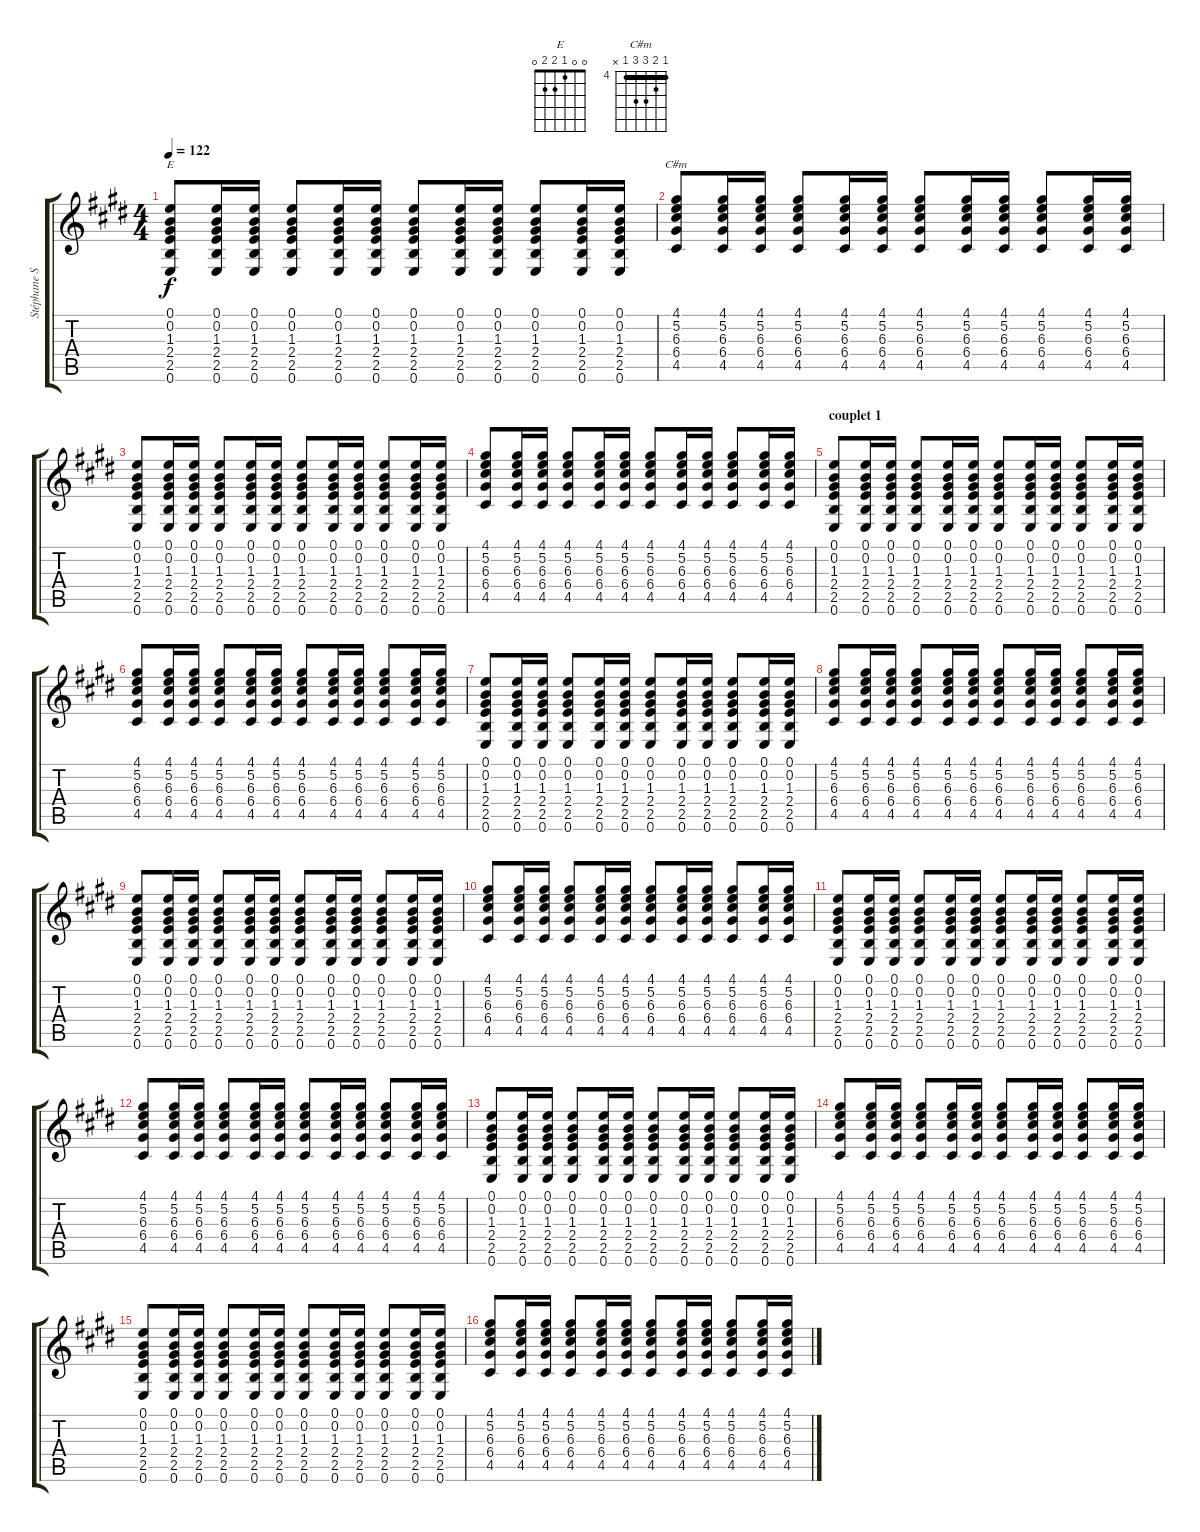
\track ("Stéphane Sirkis (guitare rythmique)" "Stéphane S") {instrument electricguitarmuted}
\staff {score tabs}
\tuning (E4 B3 G3 D3 A2 E2) {hide}
\chord ("E" 0 0 1 2 2 0)
\chord ("C#m" 4 5 6 6 4 x) {firstfret 4 barre 4}
\ts (4 4)
\tempo 122
\clef g2
\ks e
(0.1 0.2 1.3 2.4 2.5 0.6).8{ch "E" dy f volume 12} (0.1 0.2 1.3 2.4 2.5 0.6).16 (0.1 0.2 1.3 2.4 2.5 0.6).16 (0.1 0.2 1.3 2.4 2.5 0.6).8 (0.1 0.2 1.3 2.4 2.5 0.6).16 (0.1 0.2 1.3 2.4 2.5 0.6).16 (0.1 0.2 1.3 2.4 2.5 0.6).8 (0.1 0.2 1.3 2.4 2.5 0.6).16 (0.1 0.2 1.3 2.4 2.5 0.6).16 (0.1 0.2 1.3 2.4 2.5 0.6).8 (0.1 0.2 1.3 2.4 2.5 0.6).16 (0.1 0.2 1.3 2.4 2.5 0.6).16 |
(4.1 5.2 6.3 6.4 4.5).8{ch "C#m"} (4.1 5.2 6.3 6.4 4.5).16 (4.1 5.2 6.3 6.4 4.5).16 (4.1 5.2 6.3 6.4 4.5).8 (4.1 5.2 6.3 6.4 4.5).16 (4.1 5.2 6.3 6.4 4.5).16 (4.1 5.2 6.3 6.4 4.5).8 (4.1 5.2 6.3 6.4 4.5).16 (4.1 5.2 6.3 6.4 4.5).16 (4.1 5.2 6.3 6.4 4.5).8 (4.1 5.2 6.3 6.4 4.5).16 (4.1 5.2 6.3 6.4 4.5).16 |
(0.1 0.2 1.3 2.4 2.5 0.6).8 (0.1 0.2 1.3 2.4 2.5 0.6).16 (0.1 0.2 1.3 2.4 2.5 0.6).16 (0.1 0.2 1.3 2.4 2.5 0.6).8 (0.1 0.2 1.3 2.4 2.5 0.6).16 (0.1 0.2 1.3 2.4 2.5 0.6).16 (0.1 0.2 1.3 2.4 2.5 0.6).8 (0.1 0.2 1.3 2.4 2.5 0.6).16 (0.1 0.2 1.3 2.4 2.5 0.6).16 (0.1 0.2 1.3 2.4 2.5 0.6).8 (0.1 0.2 1.3 2.4 2.5 0.6).16 (0.1 0.2 1.3 2.4 2.5 0.6).16 |
(4.1 5.2 6.3 6.4 4.5).8 (4.1 5.2 6.3 6.4 4.5).16 (4.1 5.2 6.3 6.4 4.5).16 (4.1 5.2 6.3 6.4 4.5).8 (4.1 5.2 6.3 6.4 4.5).16 (4.1 5.2 6.3 6.4 4.5).16 (4.1 5.2 6.3 6.4 4.5).8 (4.1 5.2 6.3 6.4 4.5).16 (4.1 5.2 6.3 6.4 4.5).16 (4.1 5.2 6.3 6.4 4.5).8 (4.1 5.2 6.3 6.4 4.5).16 (4.1 5.2 6.3 6.4 4.5).16 |
\section ("" "couplet 1")
(0.1 0.2 1.3 2.4 2.5 0.6).8{volume 10} (0.1 0.2 1.3 2.4 2.5 0.6).16 (0.1 0.2 1.3 2.4 2.5 0.6).16 (0.1 0.2 1.3 2.4 2.5 0.6).8 (0.1 0.2 1.3 2.4 2.5 0.6).16 (0.1 0.2 1.3 2.4 2.5 0.6).16 (0.1 0.2 1.3 2.4 2.5 0.6).8 (0.1 0.2 1.3 2.4 2.5 0.6).16 (0.1 0.2 1.3 2.4 2.5 0.6).16 (0.1 0.2 1.3 2.4 2.5 0.6).8 (0.1 0.2 1.3 2.4 2.5 0.6).16 (0.1 0.2 1.3 2.4 2.5 0.6).16 |
(4.1 5.2 6.3 6.4 4.5).8 (4.1 5.2 6.3 6.4 4.5).16 (4.1 5.2 6.3 6.4 4.5).16 (4.1 5.2 6.3 6.4 4.5).8 (4.1 5.2 6.3 6.4 4.5).16 (4.1 5.2 6.3 6.4 4.5).16 (4.1 5.2 6.3 6.4 4.5).8 (4.1 5.2 6.3 6.4 4.5).16 (4.1 5.2 6.3 6.4 4.5).16 (4.1 5.2 6.3 6.4 4.5).8 (4.1 5.2 6.3 6.4 4.5).16 (4.1 5.2 6.3 6.4 4.5).16 |
(0.1 0.2 1.3 2.4 2.5 0.6).8 (0.1 0.2 1.3 2.4 2.5 0.6).16 (0.1 0.2 1.3 2.4 2.5 0.6).16 (0.1 0.2 1.3 2.4 2.5 0.6).8 (0.1 0.2 1.3 2.4 2.5 0.6).16 (0.1 0.2 1.3 2.4 2.5 0.6).16 (0.1 0.2 1.3 2.4 2.5 0.6).8 (0.1 0.2 1.3 2.4 2.5 0.6).16 (0.1 0.2 1.3 2.4 2.5 0.6).16 (0.1 0.2 1.3 2.4 2.5 0.6).8 (0.1 0.2 1.3 2.4 2.5 0.6).16 (0.1 0.2 1.3 2.4 2.5 0.6).16 |
(4.1 5.2 6.3 6.4 4.5).8 (4.1 5.2 6.3 6.4 4.5).16 (4.1 5.2 6.3 6.4 4.5).16 (4.1 5.2 6.3 6.4 4.5).8 (4.1 5.2 6.3 6.4 4.5).16 (4.1 5.2 6.3 6.4 4.5).16 (4.1 5.2 6.3 6.4 4.5).8 (4.1 5.2 6.3 6.4 4.5).16 (4.1 5.2 6.3 6.4 4.5).16 (4.1 5.2 6.3 6.4 4.5).8 (4.1 5.2 6.3 6.4 4.5).16 (4.1 5.2 6.3 6.4 4.5).16 |
(0.1 0.2 1.3 2.4 2.5 0.6).8 (0.1 0.2 1.3 2.4 2.5 0.6).16 (0.1 0.2 1.3 2.4 2.5 0.6).16 (0.1 0.2 1.3 2.4 2.5 0.6).8 (0.1 0.2 1.3 2.4 2.5 0.6).16 (0.1 0.2 1.3 2.4 2.5 0.6).16 (0.1 0.2 1.3 2.4 2.5 0.6).8 (0.1 0.2 1.3 2.4 2.5 0.6).16 (0.1 0.2 1.3 2.4 2.5 0.6).16 (0.1 0.2 1.3 2.4 2.5 0.6).8 (0.1 0.2 1.3 2.4 2.5 0.6).16 (0.1 0.2 1.3 2.4 2.5 0.6).16 |
(4.1 5.2 6.3 6.4 4.5).8 (4.1 5.2 6.3 6.4 4.5).16 (4.1 5.2 6.3 6.4 4.5).16 (4.1 5.2 6.3 6.4 4.5).8 (4.1 5.2 6.3 6.4 4.5).16 (4.1 5.2 6.3 6.4 4.5).16 (4.1 5.2 6.3 6.4 4.5).8 (4.1 5.2 6.3 6.4 4.5).16 (4.1 5.2 6.3 6.4 4.5).16 (4.1 5.2 6.3 6.4 4.5).8 (4.1 5.2 6.3 6.4 4.5).16 (4.1 5.2 6.3 6.4 4.5).16 |
(0.1 0.2 1.3 2.4 2.5 0.6).8 (0.1 0.2 1.3 2.4 2.5 0.6).16 (0.1 0.2 1.3 2.4 2.5 0.6).16 (0.1 0.2 1.3 2.4 2.5 0.6).8 (0.1 0.2 1.3 2.4 2.5 0.6).16 (0.1 0.2 1.3 2.4 2.5 0.6).16 (0.1 0.2 1.3 2.4 2.5 0.6).8 (0.1 0.2 1.3 2.4 2.5 0.6).16 (0.1 0.2 1.3 2.4 2.5 0.6).16 (0.1 0.2 1.3 2.4 2.5 0.6).8 (0.1 0.2 1.3 2.4 2.5 0.6).16 (0.1 0.2 1.3 2.4 2.5 0.6).16 |
(4.1 5.2 6.3 6.4 4.5).8 (4.1 5.2 6.3 6.4 4.5).16 (4.1 5.2 6.3 6.4 4.5).16 (4.1 5.2 6.3 6.4 4.5).8 (4.1 5.2 6.3 6.4 4.5).16 (4.1 5.2 6.3 6.4 4.5).16 (4.1 5.2 6.3 6.4 4.5).8 (4.1 5.2 6.3 6.4 4.5).16 (4.1 5.2 6.3 6.4 4.5).16 (4.1 5.2 6.3 6.4 4.5).8 (4.1 5.2 6.3 6.4 4.5).16 (4.1 5.2 6.3 6.4 4.5).16 |
(0.1 0.2 1.3 2.4 2.5 0.6).8{volume 12} (0.1 0.2 1.3 2.4 2.5 0.6).16 (0.1 0.2 1.3 2.4 2.5 0.6).16 (0.1 0.2 1.3 2.4 2.5 0.6).8 (0.1 0.2 1.3 2.4 2.5 0.6).16 (0.1 0.2 1.3 2.4 2.5 0.6).16 (0.1 0.2 1.3 2.4 2.5 0.6).8 (0.1 0.2 1.3 2.4 2.5 0.6).16 (0.1 0.2 1.3 2.4 2.5 0.6).16 (0.1 0.2 1.3 2.4 2.5 0.6).8 (0.1 0.2 1.3 2.4 2.5 0.6).16 (0.1 0.2 1.3 2.4 2.5 0.6).16 |
(4.1 5.2 6.3 6.4 4.5).8 (4.1 5.2 6.3 6.4 4.5).16 (4.1 5.2 6.3 6.4 4.5).16 (4.1 5.2 6.3 6.4 4.5).8 (4.1 5.2 6.3 6.4 4.5).16 (4.1 5.2 6.3 6.4 4.5).16 (4.1 5.2 6.3 6.4 4.5).8 (4.1 5.2 6.3 6.4 4.5).16 (4.1 5.2 6.3 6.4 4.5).16 (4.1 5.2 6.3 6.4 4.5).8 (4.1 5.2 6.3 6.4 4.5).16 (4.1 5.2 6.3 6.4 4.5).16 |
(0.1 0.2 1.3 2.4 2.5 0.6).8 (0.1 0.2 1.3 2.4 2.5 0.6).16 (0.1 0.2 1.3 2.4 2.5 0.6).16 (0.1 0.2 1.3 2.4 2.5 0.6).8 (0.1 0.2 1.3 2.4 2.5 0.6).16 (0.1 0.2 1.3 2.4 2.5 0.6).16 (0.1 0.2 1.3 2.4 2.5 0.6).8 (0.1 0.2 1.3 2.4 2.5 0.6).16 (0.1 0.2 1.3 2.4 2.5 0.6).16 (0.1 0.2 1.3 2.4 2.5 0.6).8 (0.1 0.2 1.3 2.4 2.5 0.6).16 (0.1 0.2 1.3 2.4 2.5 0.6).16 |
(4.1 5.2 6.3 6.4 4.5).8 (4.1 5.2 6.3 6.4 4.5).16 (4.1 5.2 6.3 6.4 4.5).16 (4.1 5.2 6.3 6.4 4.5).8 (4.1 5.2 6.3 6.4 4.5).16 (4.1 5.2 6.3 6.4 4.5).16 (4.1 5.2 6.3 6.4 4.5).8 (4.1 5.2 6.3 6.4 4.5).16 (4.1 5.2 6.3 6.4 4.5).16 (4.1 5.2 6.3 6.4 4.5).8 (4.1 5.2 6.3 6.4 4.5).16 (4.1 5.2 6.3 6.4 4.5).16
